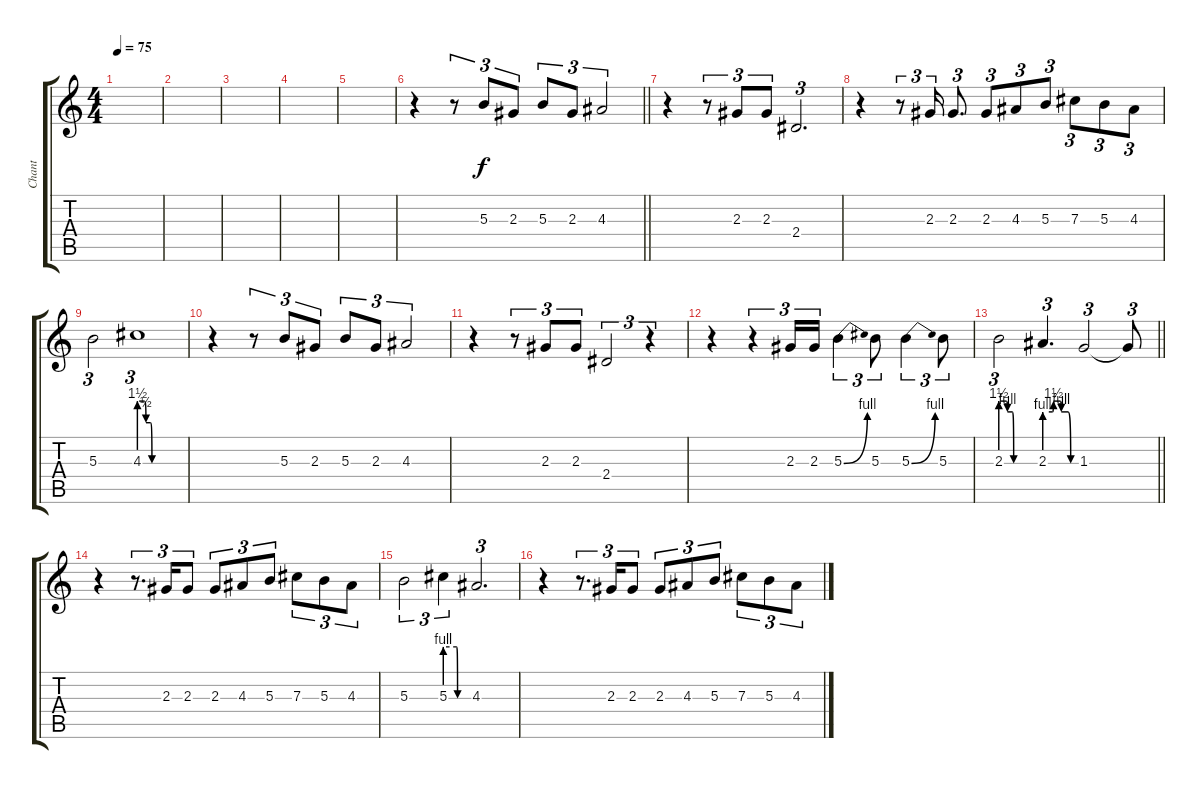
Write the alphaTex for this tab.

\track ("Chant" "Chant") {instrument contrabass}
\staff {score tabs}
\tuning (Eb4 Bb3 Gb3 Db3 Ab2 Eb2) {hide}
\ts (4 4)
\tempo 75
\clef g2
\ks c
|
|
|
|
|
\barLineRight lightlight
r.4 r.8{tu (3 2)} 5.3.8{tu (3 2)} 2.3.8{tu (3 2)} 5.3.8{tu (3 2)} 2.3.8{tu (3 2)} 4.3.2{tu (3 2)} |
r.4 r.8{tu (3 2)} 2.3.8{tu (3 2)} 2.3.8{tu (3 2)} 2.4.2{d tu (3 2)} |
r.4 r.8{tu (3 2)} 2.3.16{tu (3 2)} 2.3.8{d tu (3 2)} 2.3.8{tu (3 2)} 4.3.8{tu (3 2)} 5.3.8{tu (3 2)} 7.3.8{tu (3 2)} 5.3.8{tu (3 2)} 4.3.8{tu (3 2)} |
5.3.2{tu (3 2)} 4.3{be (custom 0 6 7 6 9 2 15 2 17 0 19 0 32 0 60 0)}.1{tu (3 2)} |
r.4 r.8{tu (3 2)} 5.3.8{tu (3 2)} 2.3.8{tu (3 2)} 5.3.8{tu (3 2)} 2.3.8{tu (3 2)} 4.3.2{tu (3 2)} |
r.4 r.8{tu (3 2)} 2.3.8{tu (3 2)} 2.3.8{tu (3 2)} 2.4.2{tu (3 2)} r.4{tu (3 2)} |
r.4 r.4{tu (3 2)} 2.3.16{tu (3 2)} 2.3.16{tu (3 2)} 5.3{be (bend 0 0 60 4)}.4{tu (3 2)} 5.3.8{tu (3 2)} 5.3{be (bend 0 0 60 4)}.4{tu (3 2)} 5.3.8{tu (3 2)} |
\barLineRight lightlight
2.3{be (custom 0 6 10 6 12 4 21 4 23 0 32 0 42 0 60 0)}.2{tu (3 2)} 2.3{be (custom 0 4 15 4 17 6 30 6 32 4 45 4 50 0 60 0)}.4{d tu (3 2)} 1.3.2{tu (3 2)} 1.3{t}.8{tu (3 2)} |
r.4 r.8{d tu (3 2)} 2.3.16{tu (3 2)} 2.3.8{tu (3 2)} 2.3.8{tu (3 2)} 4.3.8{tu (3 2)} 5.3.8{tu (3 2)} 7.3.8{tu (3 2)} 5.3.8{tu (3 2)} 4.3.8{tu (3 2)} |
5.3.2{tu (3 2)} 5.3{be (custom 0 4 30 4 32 0 60 0)}.4{tu (3 2)} 4.3.2{d tu (3 2)} |
r.4 r.8{d tu (3 2)} 2.3.16{tu (3 2)} 2.3.8{tu (3 2)} 2.3.8{tu (3 2)} 4.3.8{tu (3 2)} 5.3.8{tu (3 2)} 7.3.8{tu (3 2)} 5.3.8{tu (3 2)} 4.3.8{tu (3 2)}
